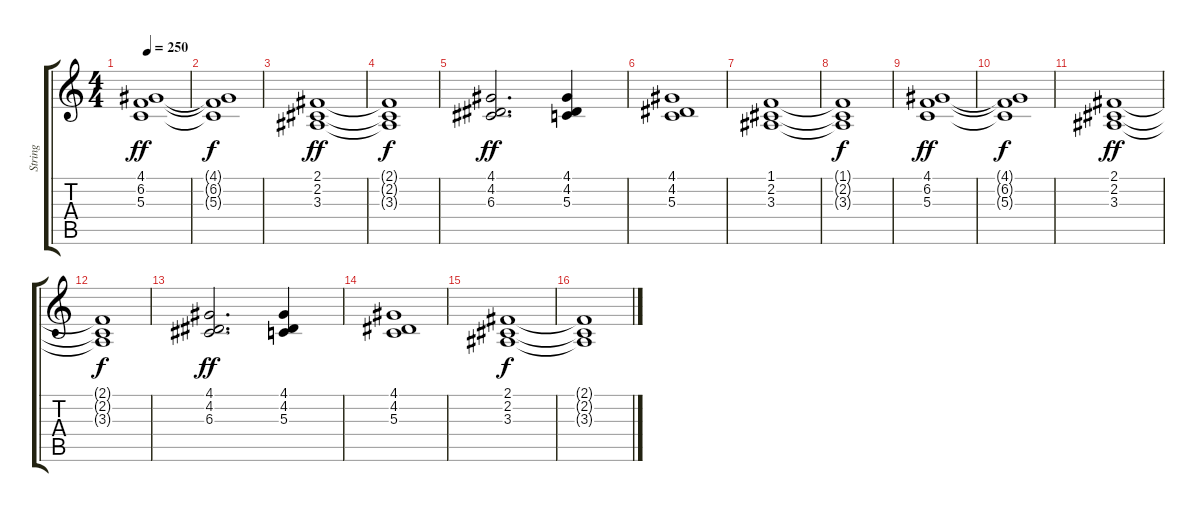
\track ("String" "String") {instrument stringensemble2}
\staff {score tabs}
\tuning (E4 B3 G3 D3 A2 E2) {hide}
\ts (4 4)
\tempo 250
\clef g2
\ks c
(4.1 6.2 5.3).1{dy ff} |
(4.1{t} 6.2{t} 5.3{t}).1{dy f} |
(2.1 2.2 3.3).1{dy ff} |
(2.1{t} 2.2{t} 3.3{t}).1{dy f} |
(4.1 4.2 6.3).2{d dy ff} (4.1 4.2 5.3).4 |
(4.1 4.2 5.3).1 |
(1.1 2.2 3.3).1 |
(1.1{t} 2.2{t} 3.3{t}).1{dy f} |
(4.1 6.2 5.3).1{dy ff} |
(4.1{t} 6.2{t} 5.3{t}).1{dy f} |
(2.1 2.2 3.3).1{dy ff} |
(2.1{t} 2.2{t} 3.3{t}).1{dy f} |
(4.1 4.2 6.3).2{d dy ff} (4.1 4.2 5.3).4 |
(4.1 4.2 5.3).1 |
(2.1 2.2 3.3).1{dy f} |
(2.1{t} 2.2{t} 3.3{t}).1
